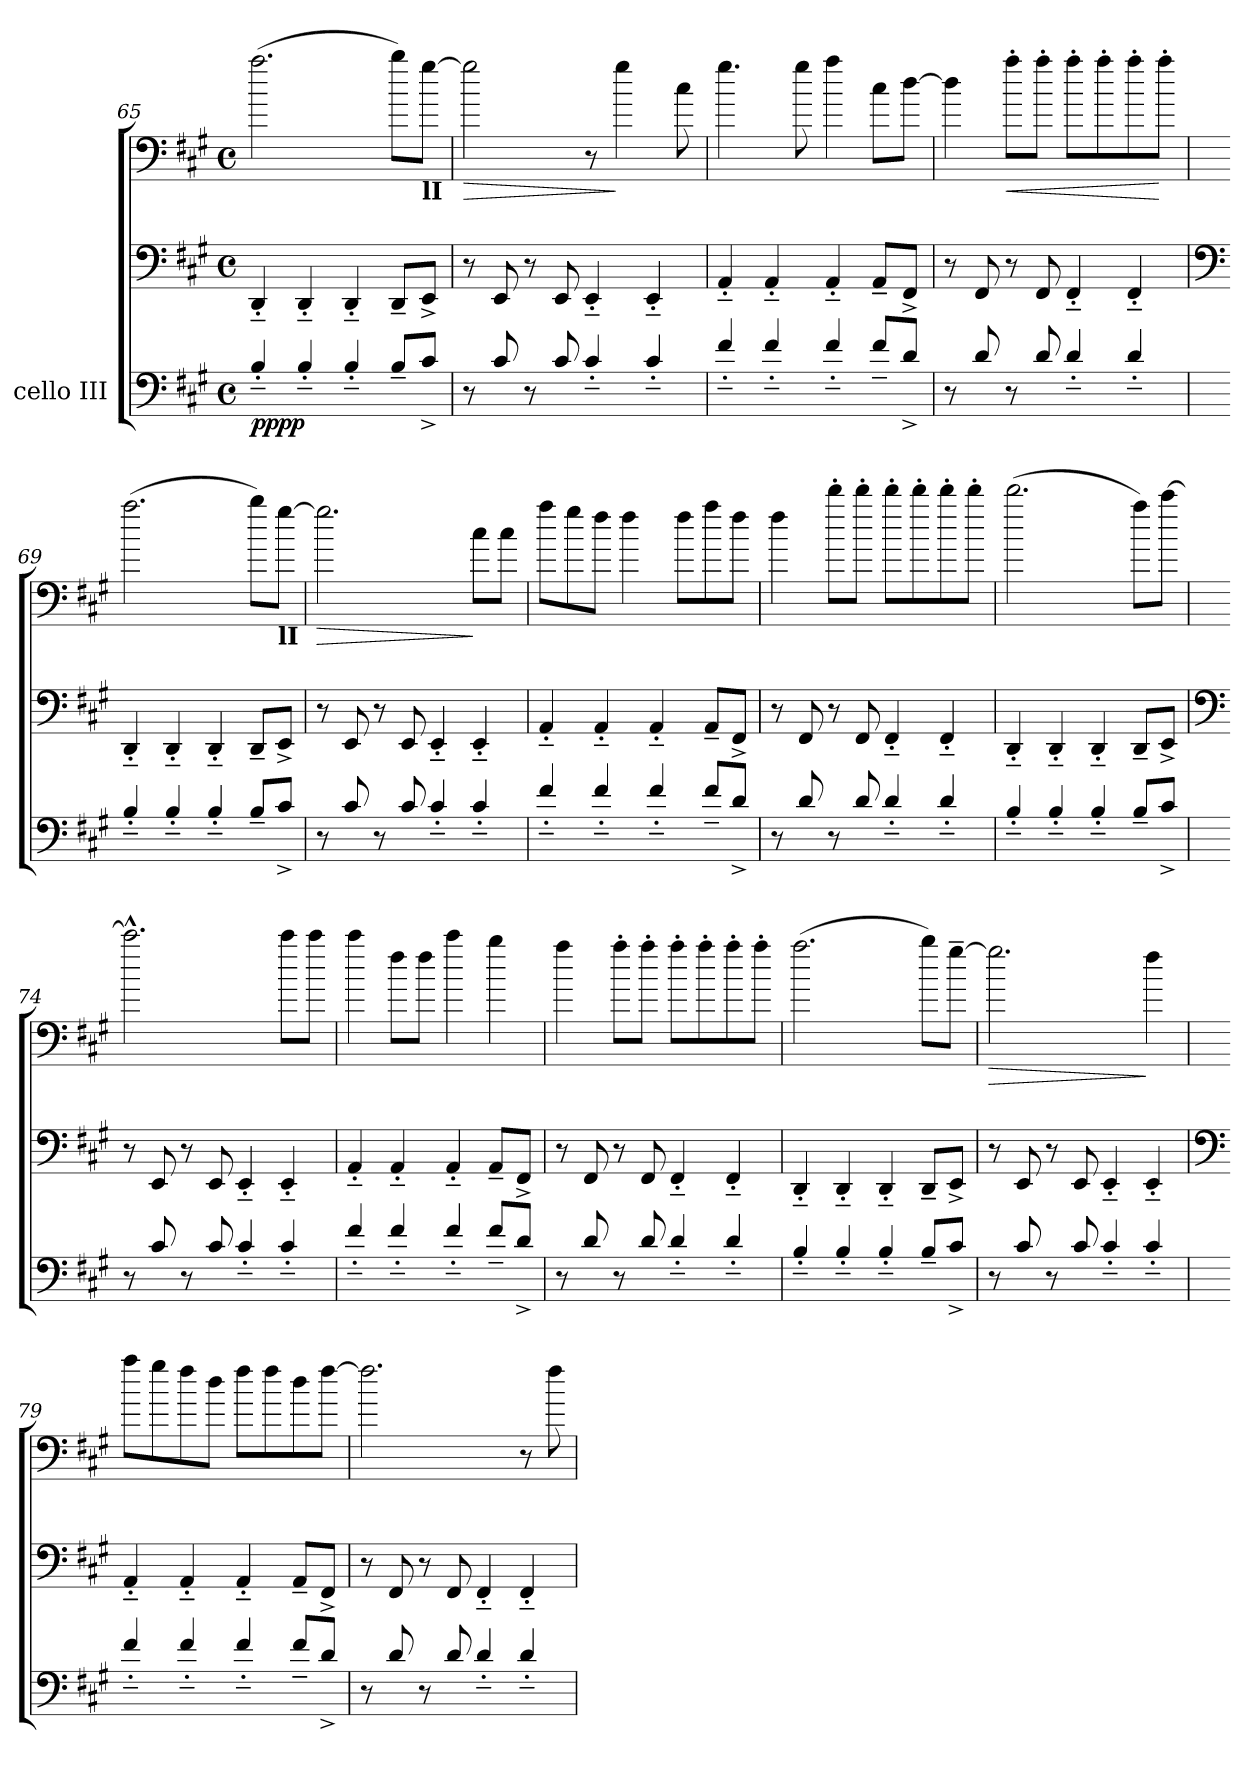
**kern	**kern	**kern	**dynam
*part1	*part1	*part1	*part1
*staff3	*staff2	*staff1	*staff1/2/3
*I"cello III	*	*	*
*clefF4	*clefF4	*clefF4	*
*k[f#c#g#]	*k[f#c#g#]	*k[f#c#g#]	*
*M4/4	*M4/4	*M4/4	*
*met(c)	*met(c)	*met(c)	*
=65	=65	=65	=65
!	!	!	!LO:DY:b=3
!	!	!	!LO:DY:n=1:b=2
4B'~/	4DD'~/	(>2.aa\	pp pp
4B'~/	4DD'~/	.	.
4B'~/	4DD'~/	.	.
8B~/L	8DD~/L	8bb\L)	.
!	!	!LO:TX:b:B:t=lI	!
8c#^/J	8EE^/J	[8gg#\J	.
=66	=66	=66	=66
!	!	!	!LO:HP:b
8r	8r	2gg#\]	>
8c#/	8EE/	.	.
8r	8r	.	.
8c#/	8EE/	.	.
4c#'~/	4EE'~/	8r	.
.	.	4gg#\	]
4c#'~/	4EE'~/	.	.
.	.	8cc#\	.
=67	=67	=67	=67
4f#'~/	4AA'~/	4.gg#\	.
4f#'~/	4AA'~/	.	.
.	.	8gg#\	.
4f#'~/	4AA'~/	4aa\	.
8f#~/L	8AA~/L	8cc#\L	.
8d^/J	8FF#^/J	[8dd\J	.
!!LO:LB:g=z
=68	=68	=68	=68
8r	8r	4dd\]	.
8d/	8FF#/	.	.
!	!	!	!LO:HP:b
8r	8r	8aa'\L	<
8d/	8FF#/	8aa'\J	.
4d'~/	4FF#'~/	8aa'\L	.
.	.	8aa'\	.
4d'~/	4FF#'~/	8aa'\	.
.	.	8aa'\J	[
!!LO:LB:g=z
=69	=69	=69	=69
*	*clefF4	*	*
4B'~/	4DD'~/	(>2.aa\	.
4B'~/	4DD'~/	.	.
4B'~/	4DD'~/	.	.
8B~/L	8DD~/L	8bb\L)	.
!	!	!LO:TX:b:B:t=lI	!
8c#^/J	8EE^/J	[8gg#\J	.
=70	=70	=70	=70
!	!	!	!LO:HP:b
8r	8r	2.gg#\]	>
8c#/	8EE/	.	.
8r	8r	.	.
8c#/	8EE/	.	.
4c#'~/	4EE'~/	.	.
4c#'~/	4EE'~/	8cc#\L	]
.	.	8cc#\J	.
=71	=71	=71	=71
4f#'~/	4AA'~/	8aa\L	.
.	.	8gg#\	.
4f#'~/	4AA'~/	8ff#\J	.
.	.	4ff#\	.
4f#'~/	4AA'~/	.	.
.	.	8ff#\L	.
8f#~/L	8AA~/L	8aa\	.
8d^/J	8FF#^/J	8ff#\J	.
=72	=72	=72	=72
8r	8r	4ff#\	.
8d/	8FF#/	.	.
8r	8r	8ddd'\L	.
8d/	8FF#/	8ddd'\J	.
4d'~/	4FF#'~/	8ddd'\L	.
.	.	8ddd'\	.
4d'~/	4FF#'~/	8ddd'\	.
.	.	8ddd'\J	.
!!LO:LB:g=z
=73	=73	=73	=73
4B'~/	4DD'~/	(>2.ddd\	.
4B'~/	4DD'~/	.	.
4B'~/	4DD'~/	.	.
8B~/L	8DD~/L	8aa\L)	.
8c#^/J	8EE^/J	[8ccc#\J	.
!!LO:PB:g=z
=74	=74	=74	=74
*	*clefF4	*	*
8r	8r	2.ccc#^^\]	.
8c#/	8EE/	.	.
8r	8r	.	.
8c#/	8EE/	.	.
4c#'~/	4EE'~/	.	.
4c#'~/	4EE'~/	8ccc#\L	.
.	.	8ccc#\J	.
=75	=75	=75	=75
4f#'~/	4AA'~/	4ccc#\	.
4f#'~/	4AA'~/	8ff#\L	.
.	.	8ff#\J	.
4f#'~/	4AA'~/	4ccc#\	.
8f#~/L	8AA~/L	4bb\	.
8d^/J	8FF#^/J	.	.
=76	=76	=76	=76
8r	8r	4aa\	.
8d/	8FF#/	.	.
8r	8r	8aa'\L	.
8d/	8FF#/	8aa'\J	.
4d'~/	4FF#'~/	8aa'\L	.
.	.	8aa'\	.
4d'~/	4FF#'~/	8aa'\	.
.	.	8aa'\J	.
=77	=77	=77	=77
4B'~/	4DD'~/	(>2.aa\	.
4B'~/	4DD'~/	.	.
4B'~/	4DD'~/	.	.
8B~/L	8DD~/L	8bb\L)	.
8c#^/J	8EE^/J	[8gg#~\J	.
!!LO:LB:g=z
=78	=78	=78	=78
!	!	!	!LO:HP:b
8r	8r	2.gg#\]	>
8c#/	8EE/	.	.
8r	8r	.	.
8c#/	8EE/	.	.
4c#'~/	4EE'~/	.	.
4c#'~/	4EE'~/	4ff#\	]
!!LO:LB:g=z
=79	=79	=79	=79
*	*clefF4	*	*
4f#'~/	4AA'~/	8aa\L	.
.	.	8gg#\	.
4f#'~/	4AA'~/	8ff#\	.
.	.	8dd\J	.
4f#'~/	4AA'~/	8ff#\L	.
.	.	8ff#\	.
8f#~/L	8AA~/L	8dd\	.
8d^/J	8FF#^/J	[8ff#\J	.
=80	=80	=80	=80
8r	8r	2.ff#\]	.
8d/	8FF#/	.	.
8r	8r	.	.
8d/	8FF#/	.	.
4d'~/	4FF#'~/	.	.
4d'~/	4FF#'~/	8r	.
.	.	8ff#\	.
=	=	=	=
*-	*-	*-	*-
